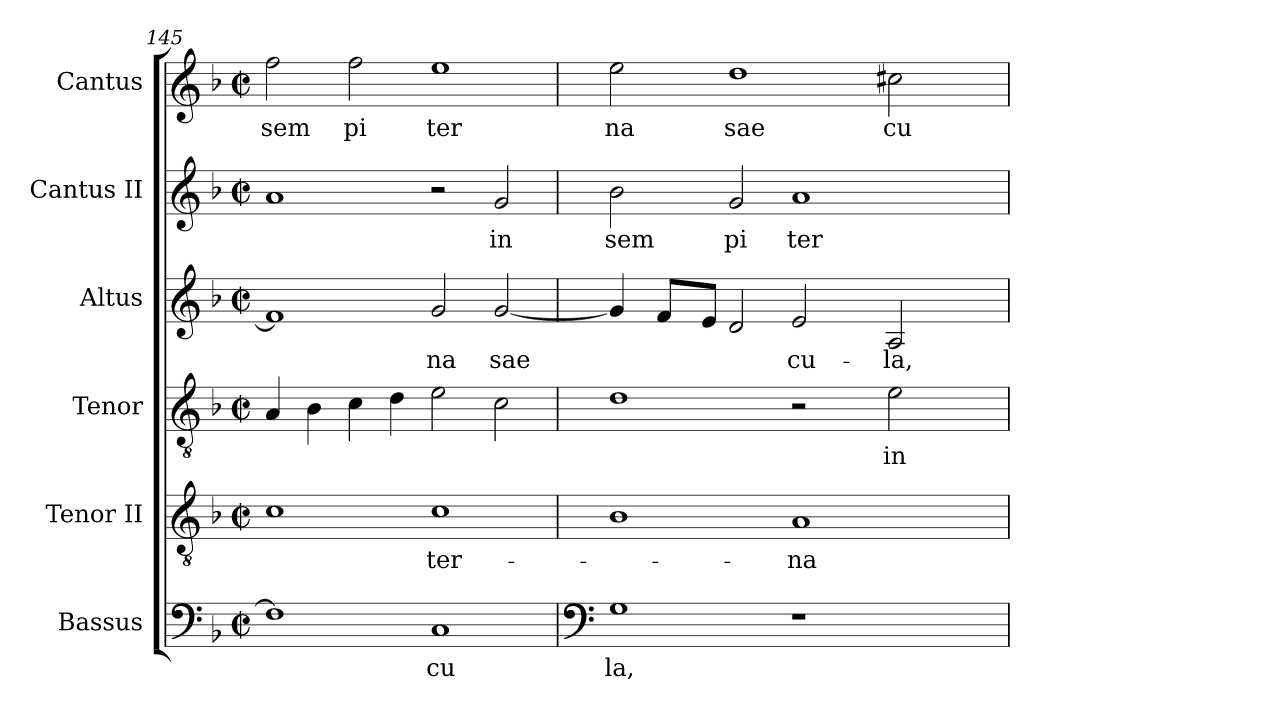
**kern	**text	**kern	**text	**kern	**text	**kern	**text	**kern	**text	**kern	**text
*part6	*part6	*part5	*part5	*part4	*part4	*part3	*part3	*part2	*part2	*part1	*part1
*staff6	*staff6	*staff5	*staff5	*staff4	*staff4	*staff3	*staff3	*staff2	*staff2	*staff1	*staff1
*I"Bassus	*	*I"Tenor II	*	*I"Tenor	*	*I"Altus	*	*I"Cantus II	*	*I"Cantus	*
*I'Bassus	*	*	*	*I'Tenor	*	*I'Altus	*	*I'Cantus II	*	*	*
*clefF4	*	*clefGv2	*	*clefGv2	*	*clefG2	*	*clefG2	*	*clefG2	*
*k[b-]	*	*k[b-]	*	*k[b-]	*	*k[b-]	*	*k[b-]	*	*k[b-]	*
*F:	*	*F:	*	*F:	*	*F:	*	*F:	*	*F:	*
*M2/2	*	*M2/2	*	*M2/2	*	*M2/2	*	*M2/2	*	*M2/2	*
*met(c|)	*	*met(c|)	*	*met(c|)	*	*met(c|)	*	*met(c|)	*	*met(c|)	*
=145	=145	=145	=145	=145	=145	=145	=145	=145	=145	=145	=145
!	!	!	!	!	!	!	!	!	!	!	!LO:LY:b:cj
1F]	.	1c	.	4A/	.	1f]	.	1a	.	2ff\	sem
.	.	.	.	4B-\	.	.	.	.	.	.	.
!	!	!	!	!	!	!	!	!	!	!	!LO:LY:b:cj
.	.	.	.	4c\	.	.	.	.	.	2ff\	pi
.	.	.	.	4d\	.	.	.	.	.	.	.
!	!LO:LY:b:cj	!	!LO:LY:b:cj	!	!	!	!LO:LY:b:cj	!	!	!	!LO:LY:b:cj
1C	cu	1c	-ter-	2e\	.	2g/	na	2r	.	1ee	ter
!	!	!	!	!	!	!	!LO:LY:b	!	!LO:LY:b:cj	!	!
.	.	.	.	2c\	.	[>2g/	sae	2g/	in	.	.
!!LO:LB:g=z
=146	=146	=146	=146	=146	=146	=146	=146	=146	=146	=146	=146
*clefF4	*	*	*	*	*	*	*	*	*	*	*
!	!LO:LY:b:cj	!	!	!	!	!	!	!	!LO:LY:b:cj	!	!LO:LY:b:cj
*	*	*^	*	*^	*	*	*	*	*	*	*
*	*	*	*^	*	*	*	*	*	*	*	*	*	*
1G	la,	1B-	64ryy	4ryy	.	1d	4ryy	.	4g/]	.	2b-\	sem	2ee\	na
.	.	.	1ryy	.	.	.	.	.	.	.	.	.	.	.
.	.	.	.	16..ryy	.	.	16ryy	.	8f/L	.	.	.	.	.
.	.	.	.	.	.	.	64ryy	.	.	.	.	.	.	.
.	.	.	.	.	.	.	1ryy	.	.	.	.	.	.	.
.	.	.	.	1ryy	.	.	.	.	.	.	.	.	.	.
.	.	.	.	.	.	.	.	.	8e/J	.	.	.	.	.
!	!	!	!	!	!	!	!	!	!	!	!	!LO:LY:b:cj	!	!LO:LY:b:cj
.	.	.	.	.	.	.	.	.	2d/	.	2g/	pi	1dd	sae
!	!	!	!	!	!LO:LY:b:cj	!	!	!	!	!LO:LY:b:cj	!	!LO:LY:b:cj	!	!
1r	.	1A	.	.	-na	2r	.	.	2e/	cu-	1a	ter	.	.
.	.	.	2ryy	.	.	.	.	.	.	.	.	.	.	.
.	.	.	.	.	.	.	2ryy	.	.	.	.	.	.	.
.	.	.	.	2ryy	.	.	.	.	.	.	.	.	.	.
!	!	!	!	!	!	!	!	!LO:LY:b:cj	!	!LO:LY:b:cj	!	!	!	!LO:LY:b:cj
.	.	.	.	.	.	2e\	.	in	2A/	-la,	.	.	2cc#\	cu
.	.	.	4ryy	.	.	.	.	.	.	.	.	.	.	.
.	.	.	8...ryy	.	.	.	.	.	.	.	.	.	.	.
.	.	.	.	.	.	.	8ryy	.	.	.	.	.	.	.
.	.	.	.	8ryy	.	.	.	.	.	.	.	.	.	.
.	.	.	.	.	.	.	32.ryy	.	.	.	.	.	.	.
.	.	.	.	64ryy	.	.	.	.	.	.	.	.	.	.
*	*	*v	*v	*v	*	*	*	*	*	*	*	*	*	*
*	*	*	*	*v	*v	*	*	*	*	*	*	*
=	=	=	=	=	=	=	=	=	=	=	=
*-	*-	*-	*-	*-	*-	*-	*-	*-	*-	*-	*-
